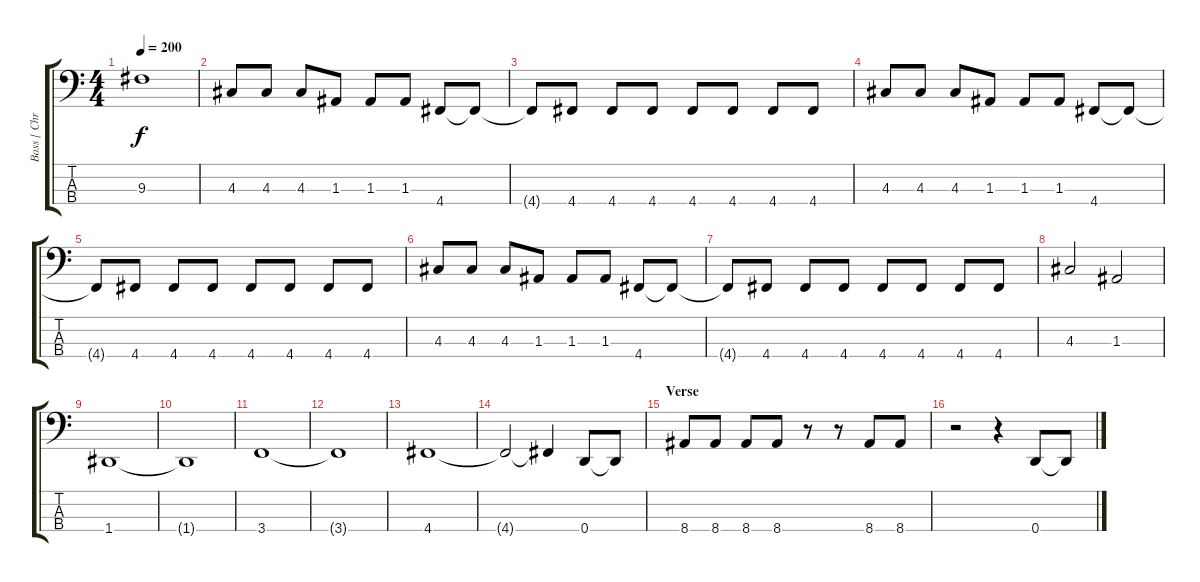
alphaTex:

\track ("Bass [ Chris Steele ]" "Bass [ Chr") {instrument electricbasspick}
\staff {score tabs}
\tuning (G2 D2 A1 D1) {hide}
\ts (4 4)
\tempo 200
\clef f4
\ks c
9.3.1{dy f} |
4.3.8 4.3.8 4.3.8 1.3.8 1.3.8 1.3.8 4.4.8 4.4{t}.8 |
4.4{t}.8 4.4.8 4.4.8 4.4.8 4.4.8 4.4.8 4.4.8 4.4.8 |
4.3.8 4.3.8 4.3.8 1.3.8 1.3.8 1.3.8 4.4.8 4.4{t}.8 |
4.4{t}.8 4.4.8 4.4.8 4.4.8 4.4.8 4.4.8 4.4.8 4.4.8 |
4.3.8 4.3.8 4.3.8 1.3.8 1.3.8 1.3.8 4.4.8 4.4{t}.8 |
4.4{t}.8 4.4.8 4.4.8 4.4.8 4.4.8 4.4.8 4.4.8 4.4.8 |
4.3.2 1.3.2 |
1.4.1 |
1.4{t}.1 |
3.4.1 |
3.4{t}.1 |
4.4.1 |
4.4{t}.2 4.4{t}.4 0.4.8 0.4{t}.8 |
\section ("" "Verse")
8.4.8 8.4.8 8.4.8 8.4.8 r.8 r.8 8.4.8 8.4.8 |
r.2 r.4 0.4.8 0.4{t}.8
